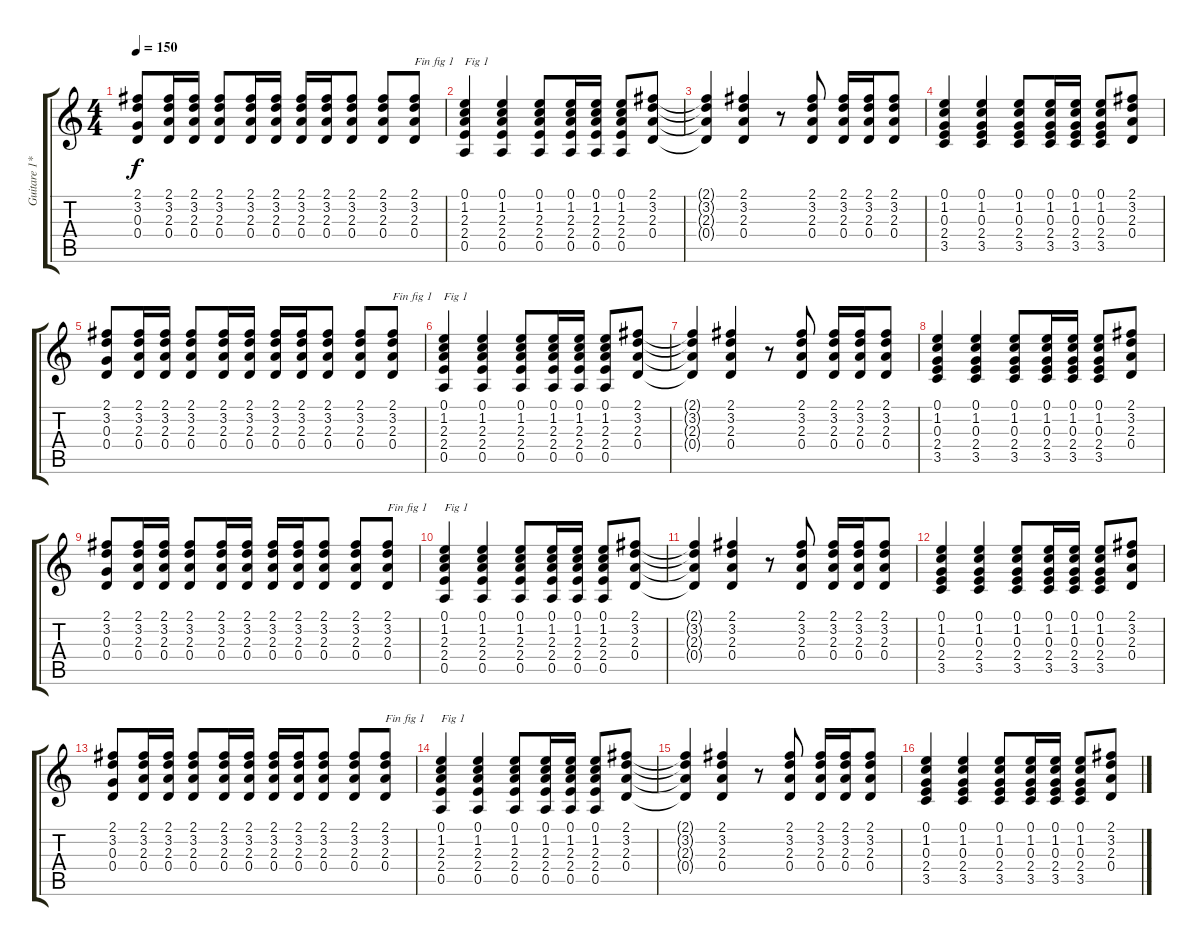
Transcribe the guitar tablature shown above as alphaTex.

\track ("Guitare 1*" "Guitare 1*") {instrument acousticguitarsteel}
\staff {score tabs}
\tuning (E4 B3 G3 D3 A2 E2) {hide}
\ts (4 4)
\tempo 150
\clef g2
\ks c
(2.1 3.2 0.3 0.4).8{dy f} (2.1 3.2 2.3 0.4).16 (2.1 3.2 2.3 0.4).16 (2.1 3.2 2.3 0.4).8 (2.1 3.2 2.3 0.4).16 (2.1 3.2 2.3 0.4).16 (2.1 3.2 2.3 0.4).16 (2.1 3.2 2.3 0.4).16 (2.1 3.2 2.3 0.4).8 (2.1 3.2 2.3 0.4).8 (2.1 3.2 2.3 0.4).8{txt "Fin fig 1"} |
(0.1 1.2 2.3 2.4 0.5).4{txt "Fig 1"} (0.1 1.2 2.3 2.4 0.5).4 (0.1 1.2 2.3 2.4 0.5).8 (0.1 1.2 2.3 2.4 0.5).16 (0.1 1.2 2.3 2.4 0.5).16 (0.1 1.2 2.3 2.4 0.5).8 (2.1 3.2 2.3 0.4).8 |
(2.1{t} 3.2{t} 2.3{t} 0.4{t}).4 (2.1 3.2 2.3 0.4).4 r.8 (2.1 3.2 2.3 0.4).8 (2.1 3.2 2.3 0.4).16 (2.1 3.2 2.3 0.4).16 (2.1 3.2 2.3 0.4).8 |
(0.1 1.2 0.3 2.4 3.5).4 (0.1 1.2 0.3 2.4 3.5).4 (0.1 1.2 0.3 2.4 3.5).8 (0.1 1.2 0.3 2.4 3.5).16 (0.1 1.2 0.3 2.4 3.5).16 (0.1 1.2 0.3 2.4 3.5).8 (2.1 3.2 2.3 0.4).8 |
(2.1 3.2 0.3 0.4).8 (2.1 3.2 2.3 0.4).16 (2.1 3.2 2.3 0.4).16 (2.1 3.2 2.3 0.4).8 (2.1 3.2 2.3 0.4).16 (2.1 3.2 2.3 0.4).16 (2.1 3.2 2.3 0.4).16 (2.1 3.2 2.3 0.4).16 (2.1 3.2 2.3 0.4).8 (2.1 3.2 2.3 0.4).8 (2.1 3.2 2.3 0.4).8{txt "Fin fig 1"} |
(0.1 1.2 2.3 2.4 0.5).4{txt "Fig 1"} (0.1 1.2 2.3 2.4 0.5).4 (0.1 1.2 2.3 2.4 0.5).8 (0.1 1.2 2.3 2.4 0.5).16 (0.1 1.2 2.3 2.4 0.5).16 (0.1 1.2 2.3 2.4 0.5).8 (2.1 3.2 2.3 0.4).8 |
(2.1{t} 3.2{t} 2.3{t} 0.4{t}).4 (2.1 3.2 2.3 0.4).4 r.8 (2.1 3.2 2.3 0.4).8 (2.1 3.2 2.3 0.4).16 (2.1 3.2 2.3 0.4).16 (2.1 3.2 2.3 0.4).8 |
(0.1 1.2 0.3 2.4 3.5).4 (0.1 1.2 0.3 2.4 3.5).4 (0.1 1.2 0.3 2.4 3.5).8 (0.1 1.2 0.3 2.4 3.5).16 (0.1 1.2 0.3 2.4 3.5).16 (0.1 1.2 0.3 2.4 3.5).8 (2.1 3.2 2.3 0.4).8 |
(2.1 3.2 0.3 0.4).8 (2.1 3.2 2.3 0.4).16 (2.1 3.2 2.3 0.4).16 (2.1 3.2 2.3 0.4).8 (2.1 3.2 2.3 0.4).16 (2.1 3.2 2.3 0.4).16 (2.1 3.2 2.3 0.4).16 (2.1 3.2 2.3 0.4).16 (2.1 3.2 2.3 0.4).8 (2.1 3.2 2.3 0.4).8 (2.1 3.2 2.3 0.4).8{txt "Fin fig 1"} |
(0.1 1.2 2.3 2.4 0.5).4{txt "Fig 1"} (0.1 1.2 2.3 2.4 0.5).4 (0.1 1.2 2.3 2.4 0.5).8 (0.1 1.2 2.3 2.4 0.5).16 (0.1 1.2 2.3 2.4 0.5).16 (0.1 1.2 2.3 2.4 0.5).8 (2.1 3.2 2.3 0.4).8 |
(2.1{t} 3.2{t} 2.3{t} 0.4{t}).4 (2.1 3.2 2.3 0.4).4 r.8 (2.1 3.2 2.3 0.4).8 (2.1 3.2 2.3 0.4).16 (2.1 3.2 2.3 0.4).16 (2.1 3.2 2.3 0.4).8 |
(0.1 1.2 0.3 2.4 3.5).4 (0.1 1.2 0.3 2.4 3.5).4 (0.1 1.2 0.3 2.4 3.5).8 (0.1 1.2 0.3 2.4 3.5).16 (0.1 1.2 0.3 2.4 3.5).16 (0.1 1.2 0.3 2.4 3.5).8 (2.1 3.2 2.3 0.4).8 |
(2.1 3.2 0.3 0.4).8 (2.1 3.2 2.3 0.4).16 (2.1 3.2 2.3 0.4).16 (2.1 3.2 2.3 0.4).8 (2.1 3.2 2.3 0.4).16 (2.1 3.2 2.3 0.4).16 (2.1 3.2 2.3 0.4).16 (2.1 3.2 2.3 0.4).16 (2.1 3.2 2.3 0.4).8 (2.1 3.2 2.3 0.4).8 (2.1 3.2 2.3 0.4).8{txt "Fin fig 1"} |
(0.1 1.2 2.3 2.4 0.5).4{txt "Fig 1"} (0.1 1.2 2.3 2.4 0.5).4 (0.1 1.2 2.3 2.4 0.5).8 (0.1 1.2 2.3 2.4 0.5).16 (0.1 1.2 2.3 2.4 0.5).16 (0.1 1.2 2.3 2.4 0.5).8 (2.1 3.2 2.3 0.4).8 |
(2.1{t} 3.2{t} 2.3{t} 0.4{t}).4 (2.1 3.2 2.3 0.4).4 r.8 (2.1 3.2 2.3 0.4).8 (2.1 3.2 2.3 0.4).16 (2.1 3.2 2.3 0.4).16 (2.1 3.2 2.3 0.4).8 |
(0.1 1.2 0.3 2.4 3.5).4 (0.1 1.2 0.3 2.4 3.5).4 (0.1 1.2 0.3 2.4 3.5).8 (0.1 1.2 0.3 2.4 3.5).16 (0.1 1.2 0.3 2.4 3.5).16 (0.1 1.2 0.3 2.4 3.5).8 (2.1 3.2 2.3 0.4).8
